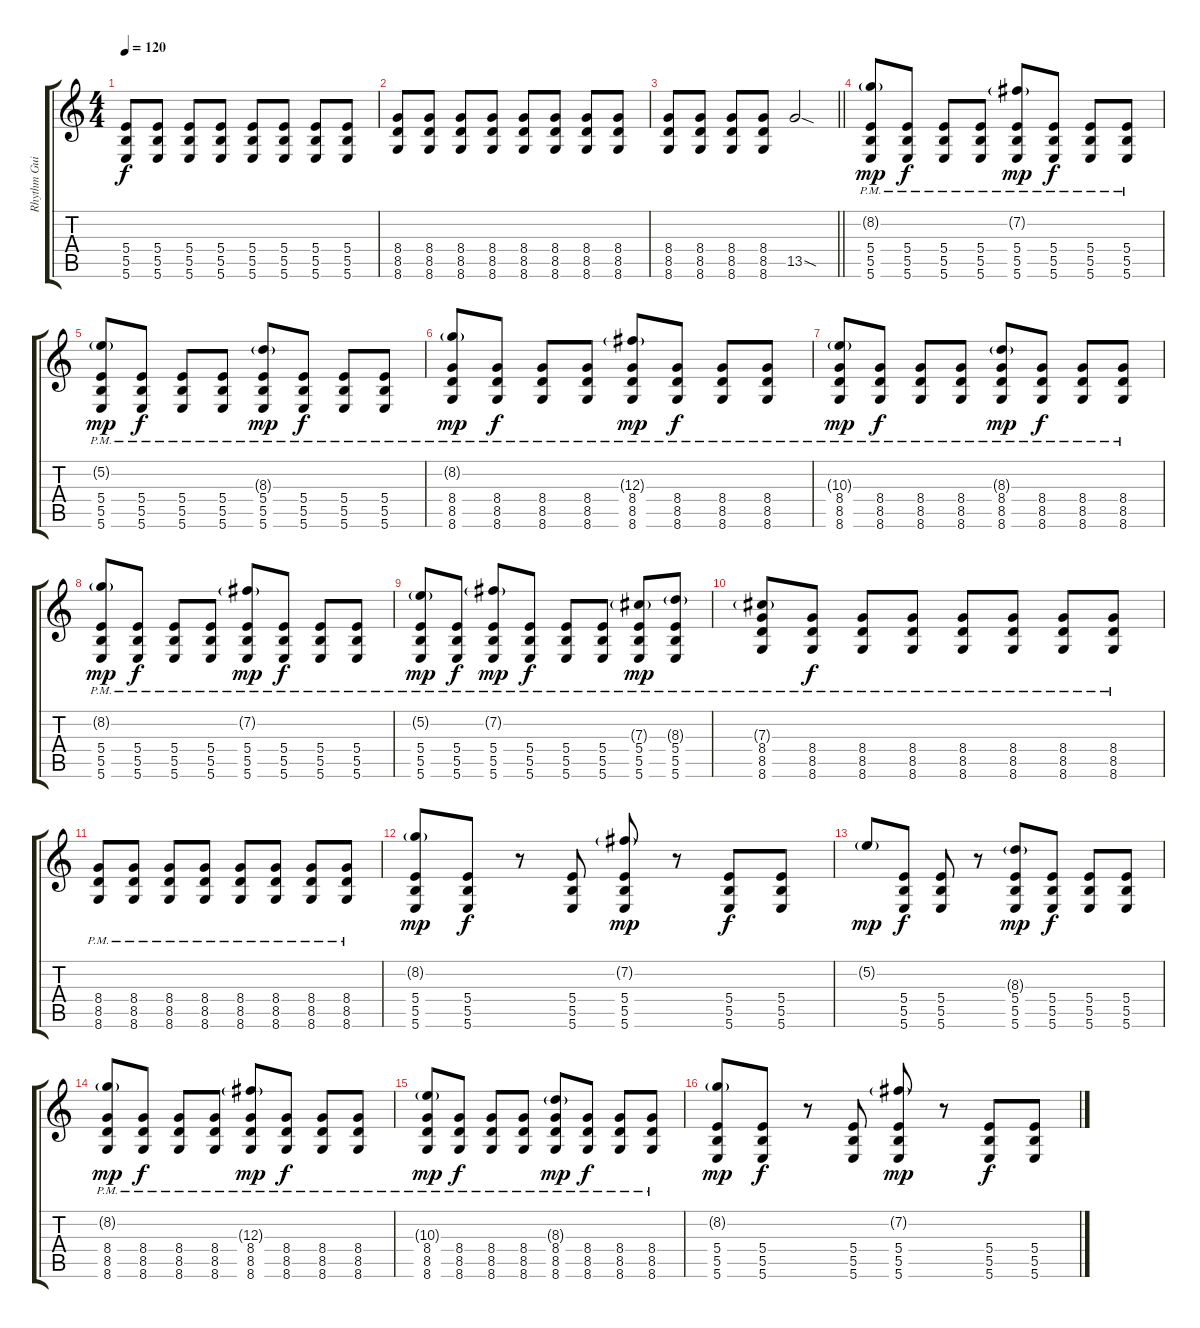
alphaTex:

\track ("Rhythm Guitar" "Rhythm Gui") {instrument distortionguitar}
\staff {score tabs}
\tuning (Eb4 B3 Gb3 B2 Gb2 B1) {hide}
\ts (4 4)
\tempo 120
\clef g2
\ks c
(5.4 5.5 5.6).8{dy f} (5.4 5.5 5.6).8 (5.4 5.5 5.6).8 (5.4 5.5 5.6).8 (5.4 5.5 5.6).8 (5.4 5.5 5.6).8 (5.4 5.5 5.6).8 (5.4 5.5 5.6).8 |
(8.4 8.5 8.6).8 (8.4 8.5 8.6).8 (8.4 8.5 8.6).8 (8.4 8.5 8.6).8 (8.4 8.5 8.6).8 (8.4 8.5 8.6).8 (8.4 8.5 8.6).8 (8.4 8.5 8.6).8 |
\barLineRight lightlight
(8.4 8.5 8.6).8 (8.4 8.5 8.6).8 (8.4 8.5 8.6).8 (8.4 8.5 8.6).8 13.5{sod}.2 |
(8.2{g} 5.4{pm} 5.5{pm} 5.6{pm}).8{dy mp} (5.4{pm} 5.5{pm} 5.6{pm}).8{dy f} (5.4{pm} 5.5{pm} 5.6{pm}).8 (5.4{pm} 5.5{pm} 5.6{pm}).8 (7.2{g} 5.4{pm} 5.5{pm} 5.6{pm}).8{dy mp} (5.4{pm} 5.5{pm} 5.6{pm}).8{dy f} (5.4{pm} 5.5{pm} 5.6{pm}).8 (5.4{pm} 5.5{pm} 5.6{pm}).8 |
(5.2{g} 5.4{pm} 5.5{pm} 5.6{pm}).8{dy mp} (5.4{pm} 5.5{pm} 5.6{pm}).8{dy f} (5.4{pm} 5.5{pm} 5.6{pm}).8 (5.4{pm} 5.5{pm} 5.6{pm}).8 (8.3{g} 5.4{pm} 5.5{pm} 5.6{pm}).8{dy mp} (5.4{pm} 5.5{pm} 5.6{pm}).8{dy f} (5.4{pm} 5.5{pm} 5.6{pm}).8 (5.4{pm} 5.5{pm} 5.6{pm}).8 |
(8.2{g} 8.4{pm} 8.5{pm} 8.6{pm}).8{dy mp} (8.4{pm} 8.5{pm} 8.6{pm}).8{dy f} (8.4{pm} 8.5{pm} 8.6{pm}).8 (8.4{pm} 8.5{pm} 8.6{pm}).8 (12.3{g} 8.4{pm} 8.5{pm} 8.6{pm}).8{dy mp} (8.4{pm} 8.5{pm} 8.6{pm}).8{dy f} (8.4{pm} 8.5{pm} 8.6{pm}).8 (8.4{pm} 8.5{pm} 8.6{pm}).8 |
(10.3{g} 8.4{pm} 8.5{pm} 8.6{pm}).8{dy mp} (8.4{pm} 8.5{pm} 8.6{pm}).8{dy f} (8.4{pm} 8.5{pm} 8.6{pm}).8 (8.4{pm} 8.5{pm} 8.6{pm}).8 (8.3{g} 8.4{pm} 8.5{pm} 8.6{pm}).8{dy mp} (8.4{pm} 8.5{pm} 8.6{pm}).8{dy f} (8.4{pm} 8.5{pm} 8.6{pm}).8 (8.4{pm} 8.5{pm} 8.6{pm}).8 |
(8.2{g} 5.4{pm} 5.5{pm} 5.6{pm}).8{dy mp} (5.4{pm} 5.5{pm} 5.6{pm}).8{dy f} (5.4{pm} 5.5{pm} 5.6{pm}).8 (5.4{pm} 5.5{pm} 5.6{pm}).8 (7.2{g} 5.4{pm} 5.5{pm} 5.6{pm}).8{dy mp} (5.4{pm} 5.5{pm} 5.6{pm}).8{dy f} (5.4{pm} 5.5{pm} 5.6{pm}).8 (5.4{pm} 5.5{pm} 5.6{pm}).8 |
(5.2{g} 5.4{pm} 5.5{pm} 5.6{pm}).8{dy mp} (5.4{pm} 5.5{pm} 5.6{pm}).8{dy f} (7.2{g} 5.4{pm} 5.5{pm} 5.6{pm}).8{dy mp} (5.4{pm} 5.5{pm} 5.6{pm}).8{dy f} (5.4{pm} 5.5{pm} 5.6{pm}).8 (5.4{pm} 5.5{pm} 5.6{pm}).8 (7.3{g} 5.4{pm} 5.5{pm} 5.6{pm}).8{dy mp} (8.3{g} 5.4{pm} 5.5{pm} 5.6{pm}).8 |
(7.3{g} 8.4{pm} 8.5{pm} 8.6{pm}).8 (8.4{pm} 8.5{pm} 8.6{pm}).8{dy f} (8.4{pm} 8.5{pm} 8.6{pm}).8 (8.4{pm} 8.5{pm} 8.6{pm}).8 (8.4{pm} 8.5{pm} 8.6{pm}).8 (8.4{pm} 8.5{pm} 8.6{pm}).8 (8.4{pm} 8.5{pm} 8.6{pm}).8 (8.4{pm} 8.5{pm} 8.6{pm}).8 |
(8.4{pm} 8.5{pm} 8.6{pm}).8 (8.4{pm} 8.5{pm} 8.6{pm}).8 (8.4{pm} 8.5{pm} 8.6{pm}).8 (8.4{pm} 8.5{pm} 8.6{pm}).8 (8.4{pm} 8.5{pm} 8.6{pm}).8 (8.4{pm} 8.5{pm} 8.6{pm}).8 (8.4{pm} 8.5{pm} 8.6{pm}).8 (8.4{pm} 8.5{pm} 8.6{pm}).8 |
(8.2{g} 5.4 5.5 5.6).8{dy mp} (5.4 5.5 5.6).8{dy f} r.8 (5.4 5.5 5.6).8 (7.2{g} 5.4 5.5 5.6).8{dy mp} r.8 (5.4 5.5 5.6).8{dy f} (5.4 5.5 5.6).8 |
5.2{g}.8{dy mp} (5.4 5.5 5.6).8{dy f} (5.4 5.5 5.6).8 r.8 (8.3{g} 5.4 5.5 5.6).8{dy mp} (5.4 5.5 5.6).8{dy f} (5.4 5.5 5.6).8 (5.4 5.5 5.6).8 |
(8.2{g} 8.4{pm} 8.5{pm} 8.6{pm}).8{dy mp} (8.4{pm} 8.5{pm} 8.6{pm}).8{dy f} (8.4{pm} 8.5{pm} 8.6{pm}).8 (8.4{pm} 8.5{pm} 8.6{pm}).8 (12.3{g} 8.4{pm} 8.5{pm} 8.6{pm}).8{dy mp} (8.4{pm} 8.5{pm} 8.6{pm}).8{dy f} (8.4{pm} 8.5{pm} 8.6{pm}).8 (8.4{pm} 8.5{pm} 8.6{pm}).8 |
(10.3{g} 8.4{pm} 8.5{pm} 8.6{pm}).8{dy mp} (8.4{pm} 8.5{pm} 8.6{pm}).8{dy f} (8.4{pm} 8.5{pm} 8.6{pm}).8 (8.4{pm} 8.5{pm} 8.6{pm}).8 (8.3{g} 8.4{pm} 8.5{pm} 8.6{pm}).8{dy mp} (8.4{pm} 8.5{pm} 8.6{pm}).8{dy f} (8.4{pm} 8.5{pm} 8.6{pm}).8 (8.4{pm} 8.5{pm} 8.6{pm}).8 |
(8.2{g} 5.4 5.5 5.6).8{dy mp} (5.4 5.5 5.6).8{dy f} r.8 (5.4 5.5 5.6).8 (7.2{g} 5.4 5.5 5.6).8{dy mp} r.8 (5.4 5.5 5.6).8{dy f} (5.4 5.5 5.6).8
